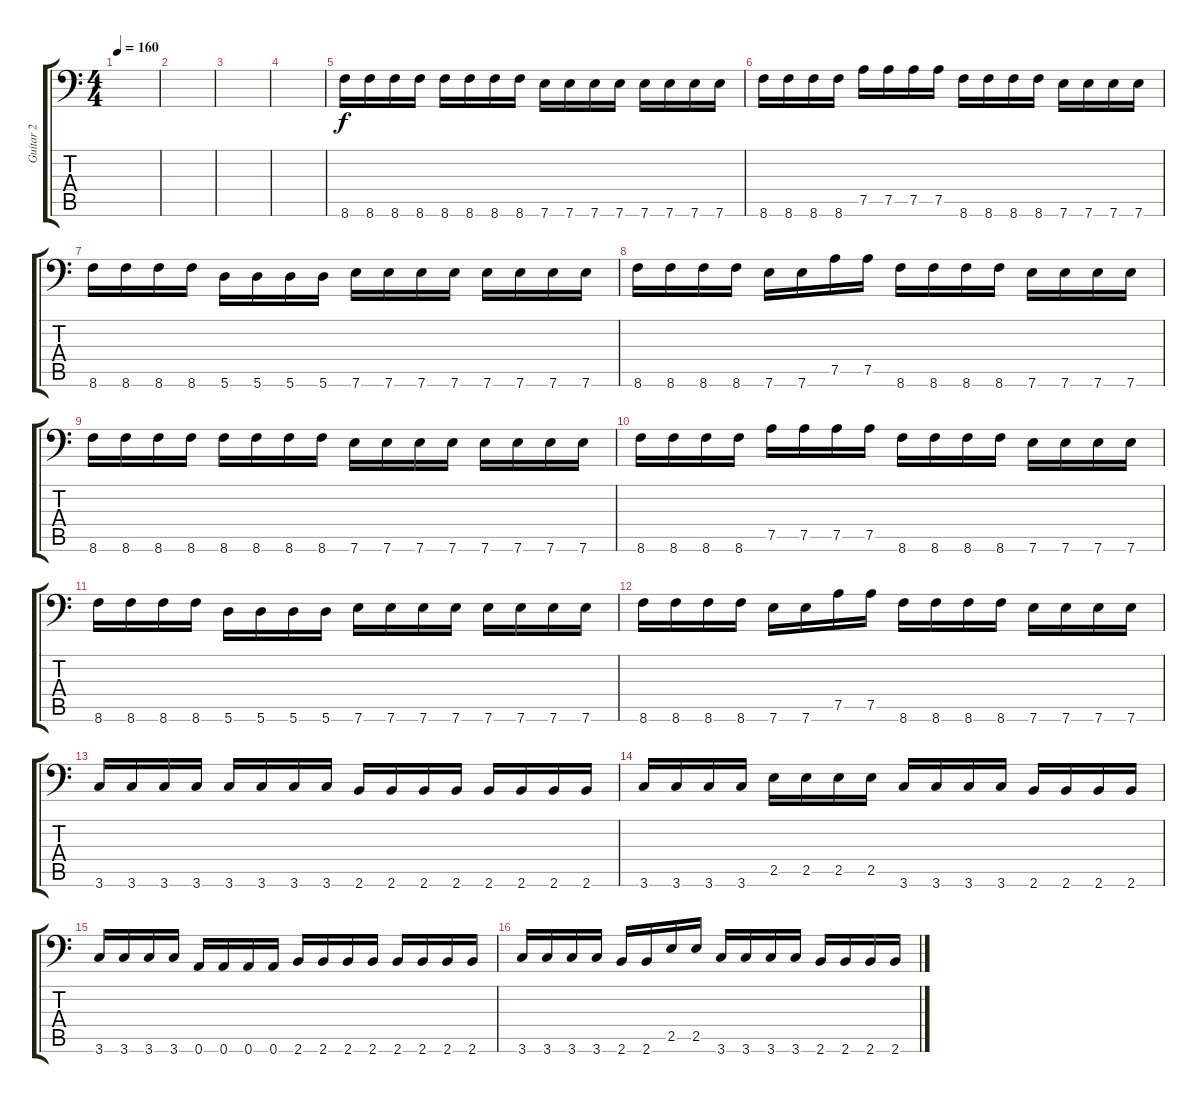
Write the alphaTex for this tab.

\track ("Guitar 2" "Guitar 2") {instrument distortionguitar}
\staff {score tabs}
\tuning (A3 E3 C3 G2 D2 A1) {hide}
\ts (4 4)
\tempo 160
\clef f4
\ks c
|
|
|
|
8.6.16 8.6.16 8.6.16 8.6.16 8.6.16 8.6.16 8.6.16 8.6.16 7.6.16 7.6.16 7.6.16 7.6.16 7.6.16 7.6.16 7.6.16 7.6.16 |
8.6.16 8.6.16 8.6.16 8.6.16 7.5.16 7.5.16 7.5.16 7.5.16 8.6.16 8.6.16 8.6.16 8.6.16 7.6.16 7.6.16 7.6.16 7.6.16 |
8.6.16 8.6.16 8.6.16 8.6.16 5.6.16 5.6.16 5.6.16 5.6.16 7.6.16 7.6.16 7.6.16 7.6.16 7.6.16 7.6.16 7.6.16 7.6.16 |
8.6.16 8.6.16 8.6.16 8.6.16 7.6.16 7.6.16 7.5.16 7.5.16 8.6.16 8.6.16 8.6.16 8.6.16 7.6.16 7.6.16 7.6.16 7.6.16 |
8.6.16 8.6.16 8.6.16 8.6.16 8.6.16 8.6.16 8.6.16 8.6.16 7.6.16 7.6.16 7.6.16 7.6.16 7.6.16 7.6.16 7.6.16 7.6.16 |
8.6.16 8.6.16 8.6.16 8.6.16 7.5.16 7.5.16 7.5.16 7.5.16 8.6.16 8.6.16 8.6.16 8.6.16 7.6.16 7.6.16 7.6.16 7.6.16 |
8.6.16 8.6.16 8.6.16 8.6.16 5.6.16 5.6.16 5.6.16 5.6.16 7.6.16 7.6.16 7.6.16 7.6.16 7.6.16 7.6.16 7.6.16 7.6.16 |
8.6.16 8.6.16 8.6.16 8.6.16 7.6.16 7.6.16 7.5.16 7.5.16 8.6.16 8.6.16 8.6.16 8.6.16 7.6.16 7.6.16 7.6.16 7.6.16 |
3.6.16 3.6.16 3.6.16 3.6.16 3.6.16 3.6.16 3.6.16 3.6.16 2.6.16 2.6.16 2.6.16 2.6.16 2.6.16 2.6.16 2.6.16 2.6.16 |
3.6.16 3.6.16 3.6.16 3.6.16 2.5.16 2.5.16 2.5.16 2.5.16 3.6.16 3.6.16 3.6.16 3.6.16 2.6.16 2.6.16 2.6.16 2.6.16 |
3.6.16 3.6.16 3.6.16 3.6.16 0.6.16 0.6.16 0.6.16 0.6.16 2.6.16 2.6.16 2.6.16 2.6.16 2.6.16 2.6.16 2.6.16 2.6.16 |
3.6.16 3.6.16 3.6.16 3.6.16 2.6.16 2.6.16 2.5.16 2.5.16 3.6.16 3.6.16 3.6.16 3.6.16 2.6.16 2.6.16 2.6.16 2.6.16
